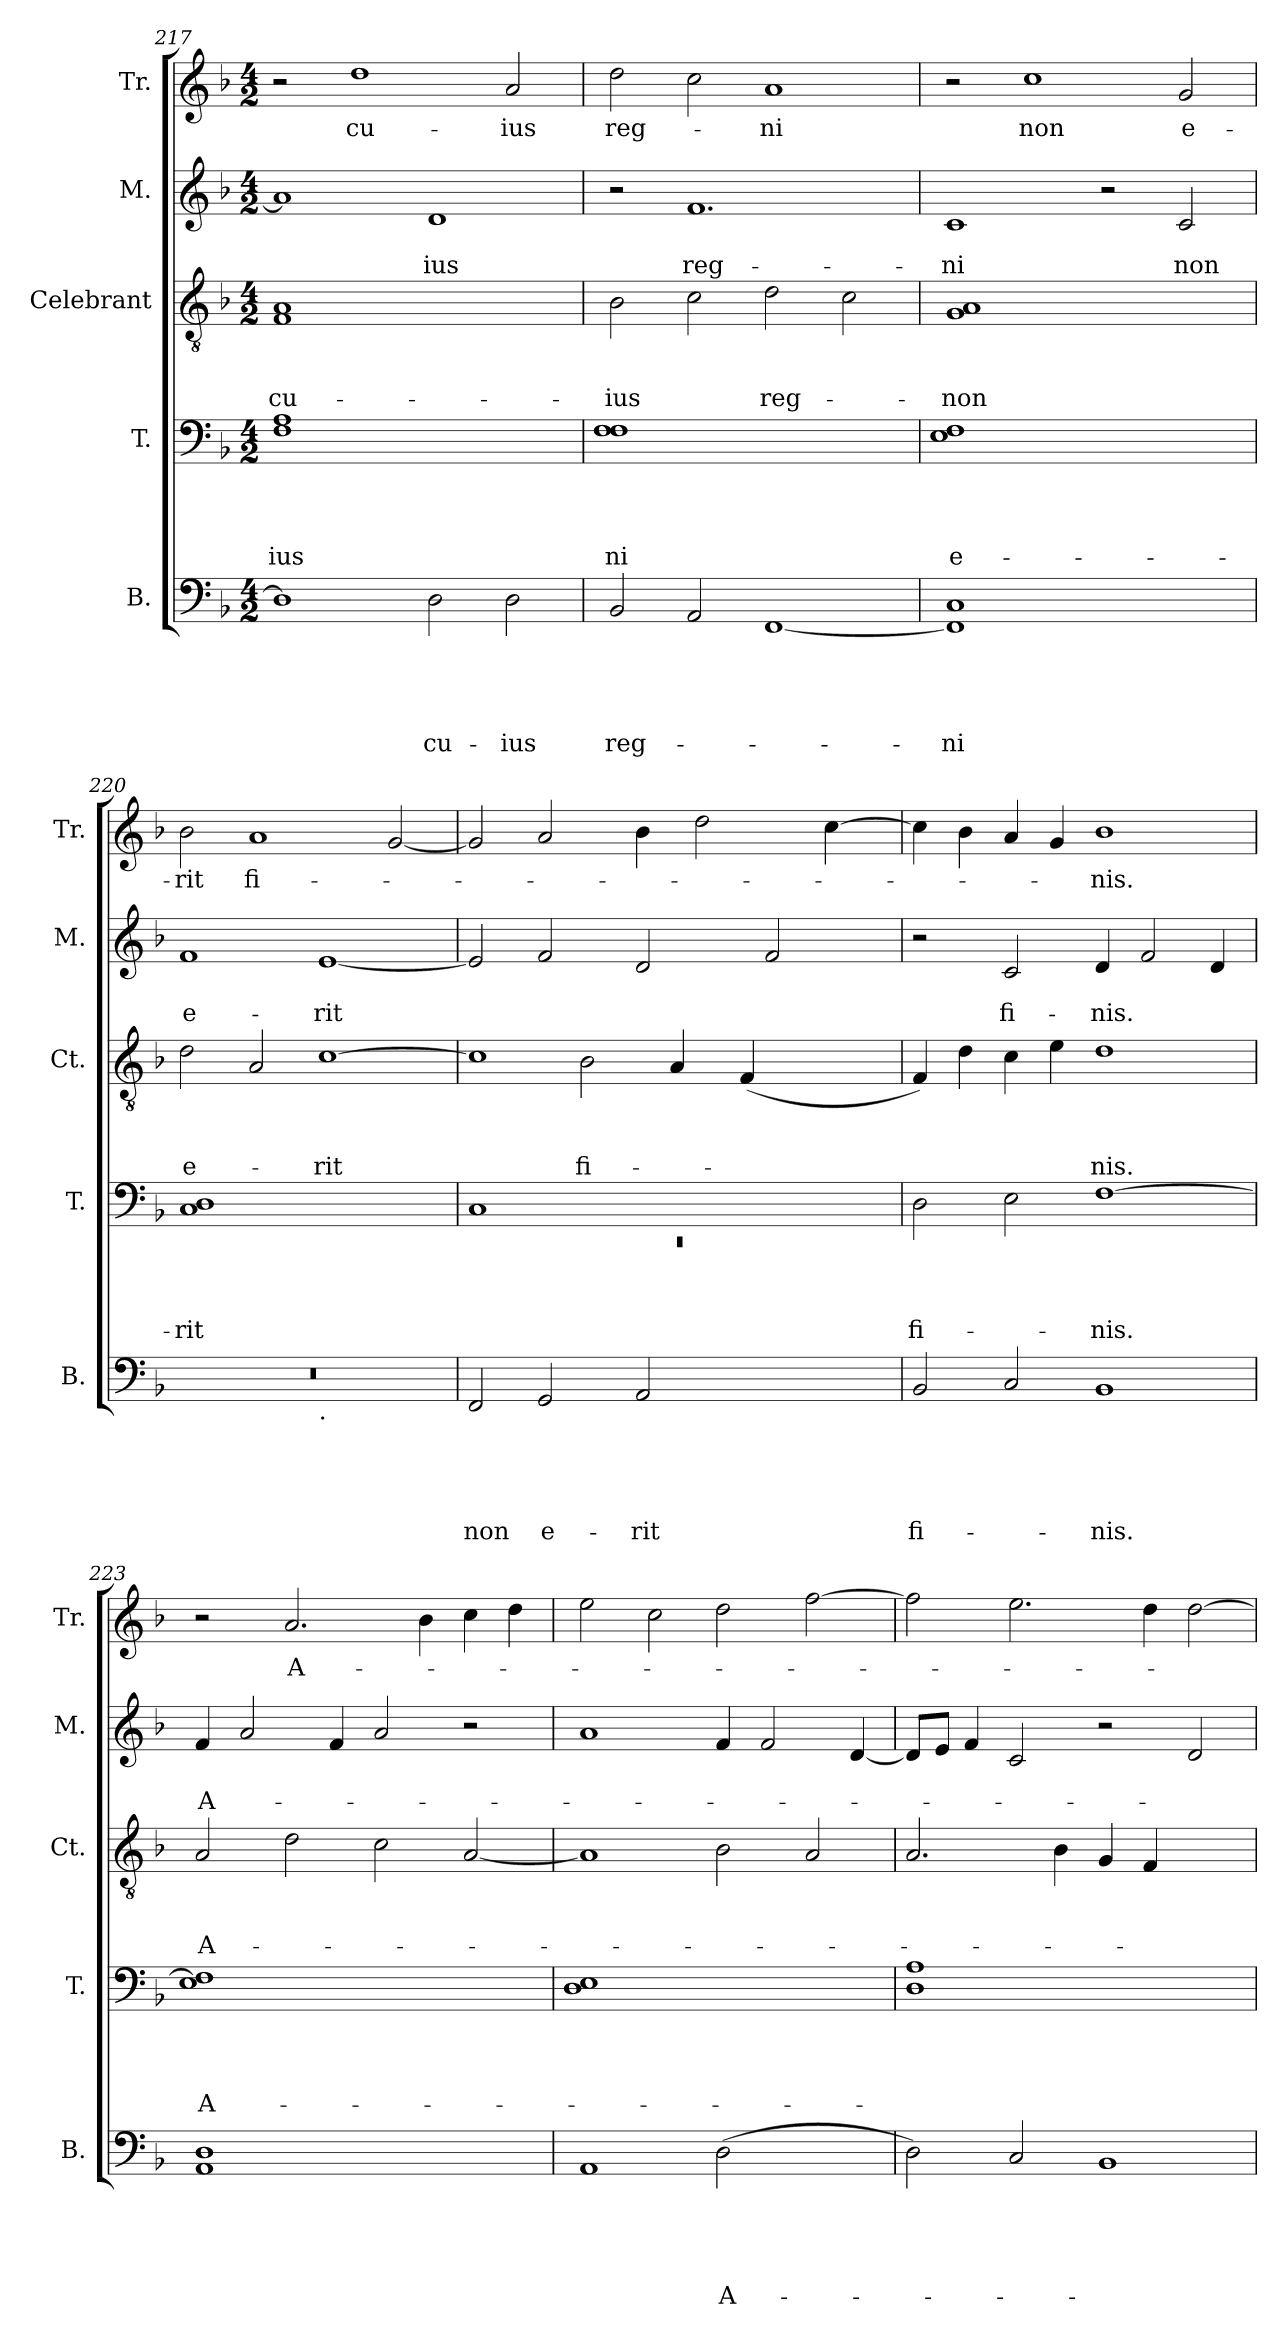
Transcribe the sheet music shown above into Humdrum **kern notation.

**kern	**text	**text	**text	**text	**text	**kern	**text	**text	**text	**text	**kern	**text	**text	**text	**kern	**text	**text	**kern	**text
*part5	*part5	*part5	*part5	*part5	*part5	*part4	*part4	*part4	*part4	*part4	*part3	*part3	*part3	*part3	*part2	*part2	*part2	*part1	*part1
*staff5	*staff5	*staff5	*staff5	*staff5	*staff5	*staff4	*staff4	*staff4	*staff4	*staff4	*staff3	*staff3	*staff3	*staff3	*staff2	*staff2	*staff2	*staff1	*staff1
*I"B.	*	*	*	*	*	*I"T.	*	*	*	*	*I"Celebrant	*	*	*	*I"M.	*	*	*I"Tr.	*
*I'B.	*	*	*	*	*	*I'T.	*	*	*	*	*I'Ct.	*	*	*	*I'M.	*	*	*I'Tr.	*
*clefF4	*	*	*	*	*	*clefF4	*	*	*	*	*clefGv2	*	*	*	*clefG2	*	*	*clefG2	*
*k[b-]	*	*	*	*	*	*k[b-]	*	*	*	*	*k[b-]	*	*	*	*k[b-]	*	*	*k[b-]	*
*F:	*	*	*	*	*	*F:	*	*	*	*	*F:	*	*	*	*F:	*	*	*F:	*
*M4/2	*	*	*	*	*	*M4/2	*	*	*	*	*M4/2	*	*	*	*M4/2	*	*	*M4/2	*
=217	=217	=217	=217	=217	=217	=217	=217	=217	=217	=217	=217	=217	=217	=217	=217	=217	=217	=217	=217
!	!	!	!	!	!	!	!	!	!	!LO:LY:b	!	!	!	!LO:LY:b	!	!	!	!	!
1D]	.	.	.	.	.	1F 1A	.	.	.	-ius	1F 1A	.	.	cu-	1a]	.	.	2r	.
!	!	!	!	!	!	!	!	!	!	!	!	!	!	!	!	!	!	!	!LO:LY:b
.	.	.	.	.	.	.	.	.	.	.	.	.	.	.	.	.	.	1dd	cu-
!	!	!	!	!	!LO:LY:b	!	!	!	!	!	!	!	!	!	!	!	!LO:LY:b	!	!
2D\	.	.	.	.	cu-	1ryy	.	.	.	.	1ryy	.	.	.	1d	.	-ius	.	.
!	!	!	!	!	!LO:LY:b	!	!	!	!	!	!	!	!	!	!	!	!	!	!LO:LY:b
2D\	.	.	.	.	-ius	.	.	.	.	.	.	.	.	.	.	.	.	2a/	-ius
=218	=218	=218	=218	=218	=218	=218	=218	=218	=218	=218	=218	=218	=218	=218	=218	=218	=218	=218	=218
!	!	!	!	!	!LO:LY:b	!	!	!	!	!LO:LY:b	!	!	!	!LO:LY:b	!	!	!	!	!LO:LY:b
2BB-/	.	.	.	.	reg-	1F 1F	.	.	.	-ni	2B-\	.	.	-ius	2r	.	.	2dd\	reg-
!	!	!	!	!	!	!	!	!	!	!	!	!	!	!	!	!	!LO:LY:b	!	!
2AA/	.	.	.	.	.	.	.	.	.	.	2c\	.	.	.	1.f	.	reg-	2cc\	.
!	!	!	!	!	!	!	!	!	!	!	!	!	!	!LO:LY:b	!	!	!	!	!LO:LY:b
[<1FF	.	.	.	.	.	1ryy	.	.	.	.	2d\	.	.	reg-	.	.	.	1a	-ni
.	.	.	.	.	.	.	.	.	.	.	2c\	.	.	.	.	.	.	.	.
!!LO:LB:g=z
=219	=219	=219	=219	=219	=219	=219	=219	=219	=219	=219	=219	=219	=219	=219	=219	=219	=219	=219	=219
!	!	!	!	!	!LO:LY:b	!	!	!	!	!LO:LY:b	!	!	!	!LO:LY:b:rj	!	!	!LO:LY:b	!	!
1FF] 1C	.	.	.	.	-ni	1E 1F	.	.	.	e-	1G 1A	.	.	non	1c	.	-ni	2r	.
!	!	!	!	!	!	!	!	!	!	!	!	!	!	!	!	!	!	!	!LO:LY:b
.	.	.	.	.	.	.	.	.	.	.	.	.	.	.	.	.	.	1cc	non
1ryy	.	.	.	.	.	1ryy	.	.	.	.	1ryy	.	.	.	2r	.	.	.	.
!	!	!	!	!	!	!	!	!	!	!	!	!	!	!	!	!	!LO:LY:b	!	!LO:LY:b
.	.	.	.	.	.	.	.	.	.	.	.	.	.	.	2c/	.	non	2g/	e-
=220	=220	=220	=220	=220	=220	=220	=220	=220	=220	=220	=220	=220	=220	=220	=220	=220	=220	=220	=220
!	!	!	!	!	!	!	!	!	!	!LO:LY:b	!	!	!	!LO:LY:b	!	!	!LO:LY:b:rj	!	!LO:LY:b
*^	*	*	*	*	*	*	*	*	*	*	*	*	*	*	*	*	*	*	*
0r	1ryy	.	.	.	.	.	1C 1D	.	.	.	-rit	2d\	.	.	e-	1f	.	e-	2b-\	-rit
!	!	!	!	!	!	!	!	!	!	!	!	!	!	!	!	!	!	!	!	!LO:LY:b
.	.	.	.	.	.	.	.	.	.	.	.	2A/	.	.	.	.	.	.	1a	fi-
!	!LO:TX:b:t=.	!	!	!	!	!	!	!	!	!	!	!	!	!	!	!	!	!	!	!
!	!	!	!	!	!	!	!	!	!	!	!	!	!	!	!LO:LY:b	!	!	!LO:LY:b	!	!
.	1ryy	.	.	.	.	.	1ryy	.	.	.	.	[>1c	.	.	-rit	[<1e	.	-rit	.	.
.	.	.	.	.	.	.	.	.	.	.	.	.	.	.	.	.	.	.	[<2g/	.
=221	=221	=221	=221	=221	=221	=221	=221	=221	=221	=221	=221	=221	=221	=221	=221	=221	=221	=221	=221	=221
*	*	*	*	*	*	*	*^	*	*	*	*	*	*	*	*	*	*	*	*	*
!	!	!	!	!	!	!LO:LY:b	!	!LO:N:vis=1	!	!	!	!	!	!	!	!	!	!	!	!	!
*v	*v	*	*	*	*	*	*	*	*	*	*	*	*^	*	*	*	*	*	*	*	*
2FF/	.	.	.	.	non	1C	0rEE	.	.	.	.	1c]	2ryy	.	.	.	2e/]	.	.	2g/]	.
!	!	!	!	!	!LO:LY:b	!	!	!	!	!	!	!	!	!	!	!	!	!	!	!	!
2GG/	.	.	.	.	e-	.	.	.	.	.	.	.	8ryy	.	.	.	2f/	.	.	2a/	.
.	.	.	.	.	.	.	.	.	.	.	.	.	32ryy	.	.	.	.	.	.	.	.
!	!	!	!	!	!	!	!	!	!	!	!	!	!	!	!	!LO:LY:b	!	!	!	!	!
.	.	.	.	.	.	.	.	.	.	.	.	.	2B-\	.	.	fi-	.	.	.	.	.
!	!	!	!	!	!LO:LY:b	!	!	!	!	!	!	!	!	!	!	!	!	!	!	!	!
2AA/	.	.	.	.	-rit	1ryy	.	.	.	.	.	4ryy	.	.	.	.	2d/	.	.	4b-\	.
.	.	.	.	.	.	.	.	.	.	.	.	.	4A/	.	.	.	.	.	.	.	.
.	.	.	.	.	.	.	.	.	.	.	.	16.ryy	.	.	.	.	.	.	.	2dd\	.
.	.	.	.	.	.	.	.	.	.	.	.	2ryy	.	.	.	.	.	.	.	.	.
.	.	.	.	.	.	.	.	.	.	.	.	.	(<4F/	.	.	.	.	.	.	.	.
2ryy	.	.	.	.	.	.	.	.	.	.	.	.	.	.	.	.	2f/	.	.	.	.
.	.	.	.	.	.	.	.	.	.	.	.	.	4ryy	.	.	.	.	.	.	.	.
.	.	.	.	.	.	.	.	.	.	.	.	.	.	.	.	.	.	.	.	[>4cc\	.
.	.	.	.	.	.	.	.	.	.	.	.	8ryy	.	.	.	.	.	.	.	.	.
.	.	.	.	.	.	.	.	.	.	.	.	.	16.ryy	.	.	.	.	.	.	.	.
.	.	.	.	.	.	.	.	.	.	.	.	32ryy	.	.	.	.	.	.	.	.	.
*	*	*	*	*	*	*v	*v	*	*	*	*	*	*	*	*	*	*	*	*	*	*
*	*	*	*	*	*	*	*	*	*	*	*v	*v	*	*	*	*	*	*	*	*
=222	=222	=222	=222	=222	=222	=222	=222	=222	=222	=222	=222	=222	=222	=222	=222	=222	=222	=222	=222
!	!	!	!	!	!LO:LY:b	!	!	!	!	!LO:LY:b	!	!	!	!	!	!	!	!	!
2BB-/	.	.	.	.	fi-	2D\	.	.	.	fi-	4F/)	.	.	.	2r	.	.	4cc\]	.
.	.	.	.	.	.	.	.	.	.	.	4d\	.	.	.	.	.	.	4b-\	.
!	!	!	!	!	!	!	!	!	!	!	!	!	!	!	!	!	!LO:LY:b	!	!
2C/	.	.	.	.	.	2E\	.	.	.	.	4c\	.	.	.	2c/	.	fi-	4a/	.
.	.	.	.	.	.	.	.	.	.	.	4e\	.	.	.	.	.	.	4g/	.
!	!	!	!	!	!LO:LY:b	!	!	!	!	!LO:LY:b	!	!	!	!LO:LY:b	!	!	!LO:LY:b	!	!LO:LY:b
1BB-	.	.	.	.	-nis.	[<1F	.	.	.	-nis.	1d	.	.	-nis.	4d/	.	-nis.	1b-	-nis.
.	.	.	.	.	.	.	.	.	.	.	.	.	.	.	2f/	.	.	.	.
.	.	.	.	.	.	.	.	.	.	.	.	.	.	.	4d/	.	.	.	.
!!LO:LB:g=z
=223	=223	=223	=223	=223	=223	=223	=223	=223	=223	=223	=223	=223	=223	=223	=223	=223	=223	=223	=223
!	!	!	!	!	!	!	!	!	!	!LO:LY:b	!	!	!	!LO:LY:b	!	!	!LO:LY:b	!	!
1AA 1D	.	.	.	.	.	1E 1F]	.	.	.	A-	2A/	.	.	A-	4f/	.	A-	2r	.
.	.	.	.	.	.	.	.	.	.	.	.	.	.	.	2a/	.	.	.	.
!	!	!	!	!	!	!	!	!	!	!	!	!	!	!	!	!	!	!	!LO:LY:b
.	.	.	.	.	.	.	.	.	.	.	2d\	.	.	.	.	.	.	2.a/	A-
.	.	.	.	.	.	.	.	.	.	.	.	.	.	.	4f/	.	.	.	.
1ryy	.	.	.	.	.	1ryy	.	.	.	.	2c\	.	.	.	2a/	.	.	.	.
.	.	.	.	.	.	.	.	.	.	.	.	.	.	.	.	.	.	4b-\	.
.	.	.	.	.	.	.	.	.	.	.	[<2A/	.	.	.	2r	.	.	4cc\	.
.	.	.	.	.	.	.	.	.	.	.	.	.	.	.	.	.	.	4dd\	.
=224	=224	=224	=224	=224	=224	=224	=224	=224	=224	=224	=224	=224	=224	=224	=224	=224	=224	=224	=224
1AA	.	.	.	.	.	1D 1E	.	.	.	.	1A]	.	.	.	1a	.	.	2ee\	.
.	.	.	.	.	.	.	.	.	.	.	.	.	.	.	.	.	.	2cc\	.
!	!	!	!	!	!LO:LY:b	!	!	!	!	!	!	!	!	!	!	!	!	!	!
(>2D\	.	.	.	.	A-	1ryy	.	.	.	.	2B-\	.	.	.	4f/	.	.	2dd\	.
.	.	.	.	.	.	.	.	.	.	.	.	.	.	.	2f/	.	.	.	.
2ryy	.	.	.	.	.	.	.	.	.	.	2A/	.	.	.	.	.	.	[>2ff\	.
.	.	.	.	.	.	.	.	.	.	.	.	.	.	.	[<4d/	.	.	.	.
=225	=225	=225	=225	=225	=225	=225	=225	=225	=225	=225	=225	=225	=225	=225	=225	=225	=225	=225	=225
2D\)	.	.	.	.	.	1D 1A	.	.	.	.	2.A/	.	.	.	8d/L]	.	.	2ff\]	.
.	.	.	.	.	.	.	.	.	.	.	.	.	.	.	8e/J	.	.	.	.
.	.	.	.	.	.	.	.	.	.	.	.	.	.	.	4f/	.	.	.	.
2C/	.	.	.	.	.	.	.	.	.	.	.	.	.	.	2c/	.	.	2.ee\	.
.	.	.	.	.	.	.	.	.	.	.	4B-\	.	.	.	.	.	.	.	.
1BB-	.	.	.	.	.	1ryy	.	.	.	.	4G/	.	.	.	2r	.	.	.	.
.	.	.	.	.	.	.	.	.	.	.	4F/	.	.	.	.	.	.	4dd\	.
.	.	.	.	.	.	.	.	.	.	.	2ryy	.	.	.	2d/	.	.	[>2dd\	.
=	=	=	=	=	=	=	=	=	=	=	=	=	=	=	=	=	=	=	=
*-	*-	*-	*-	*-	*-	*-	*-	*-	*-	*-	*-	*-	*-	*-	*-	*-	*-	*-	*-
